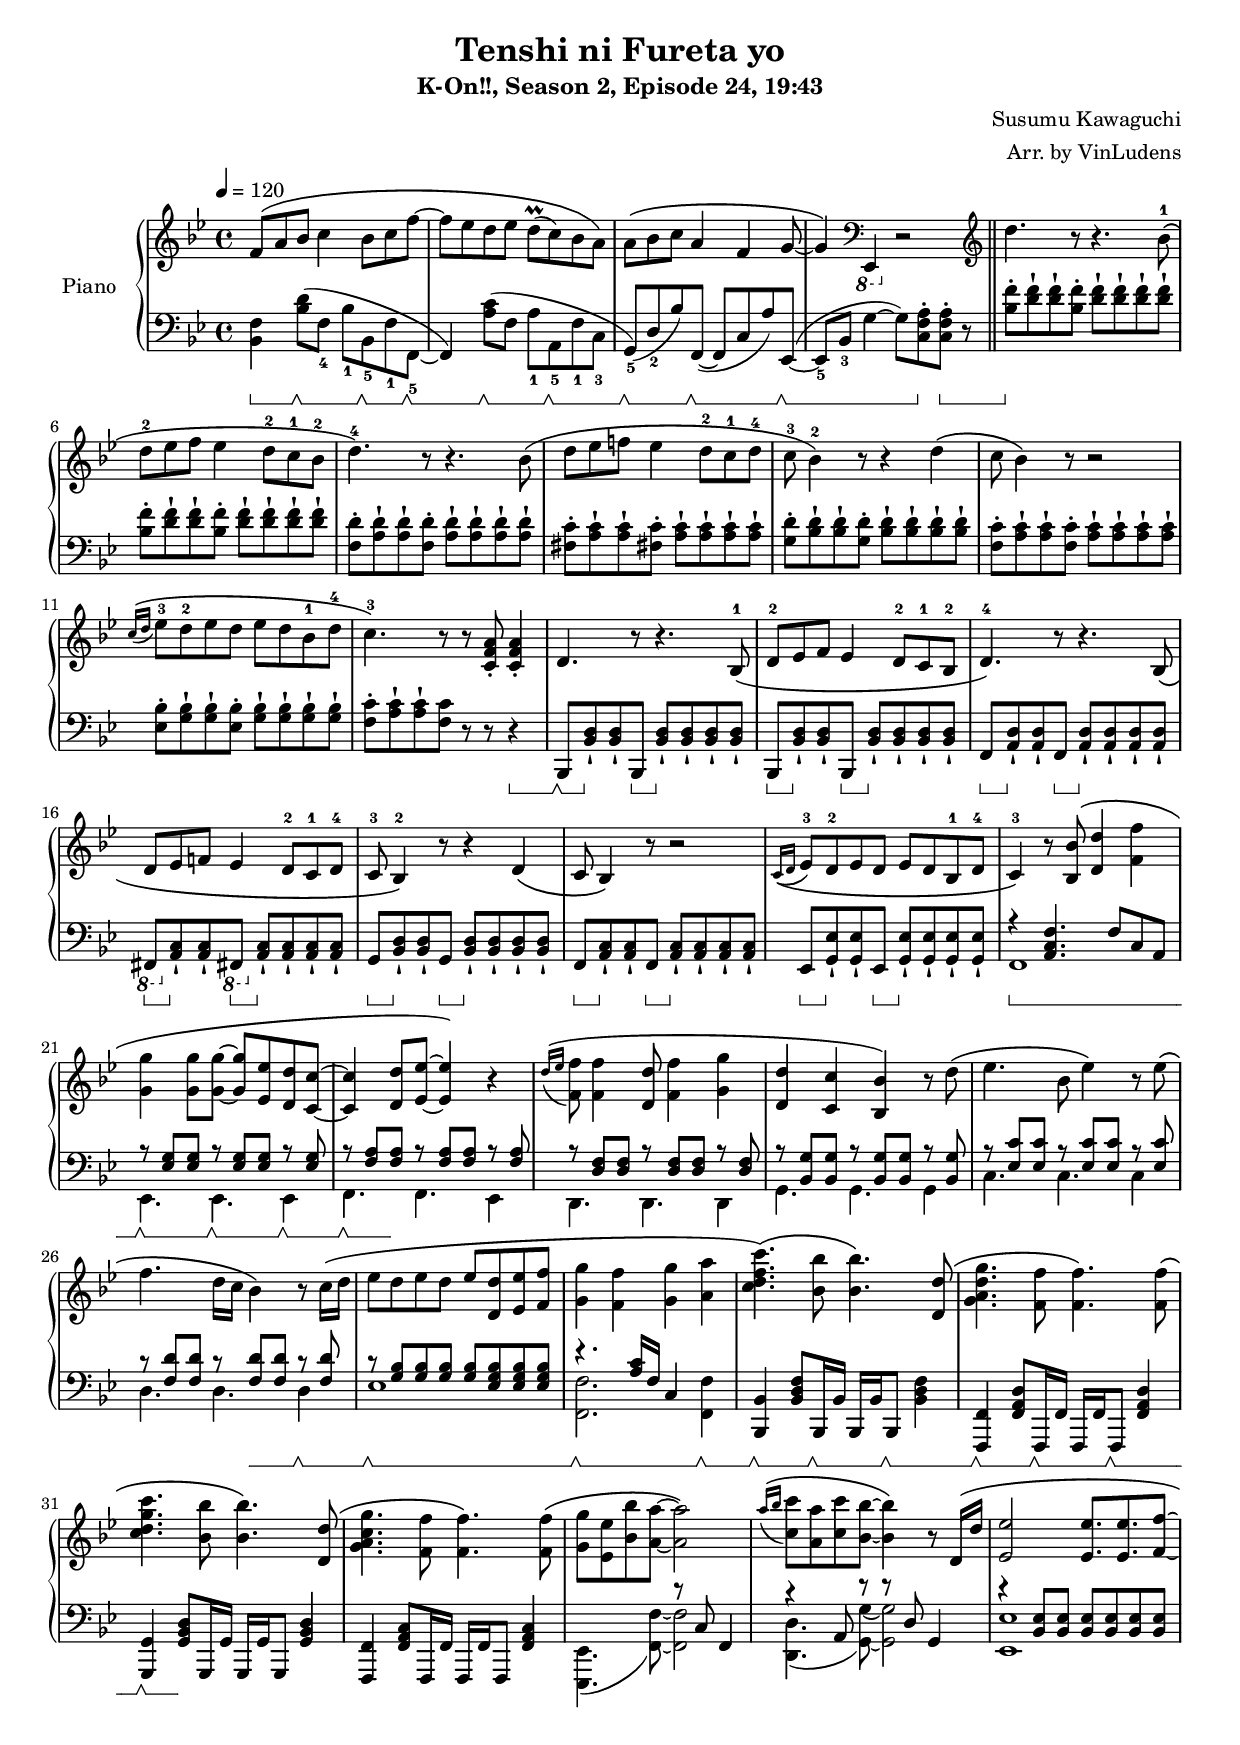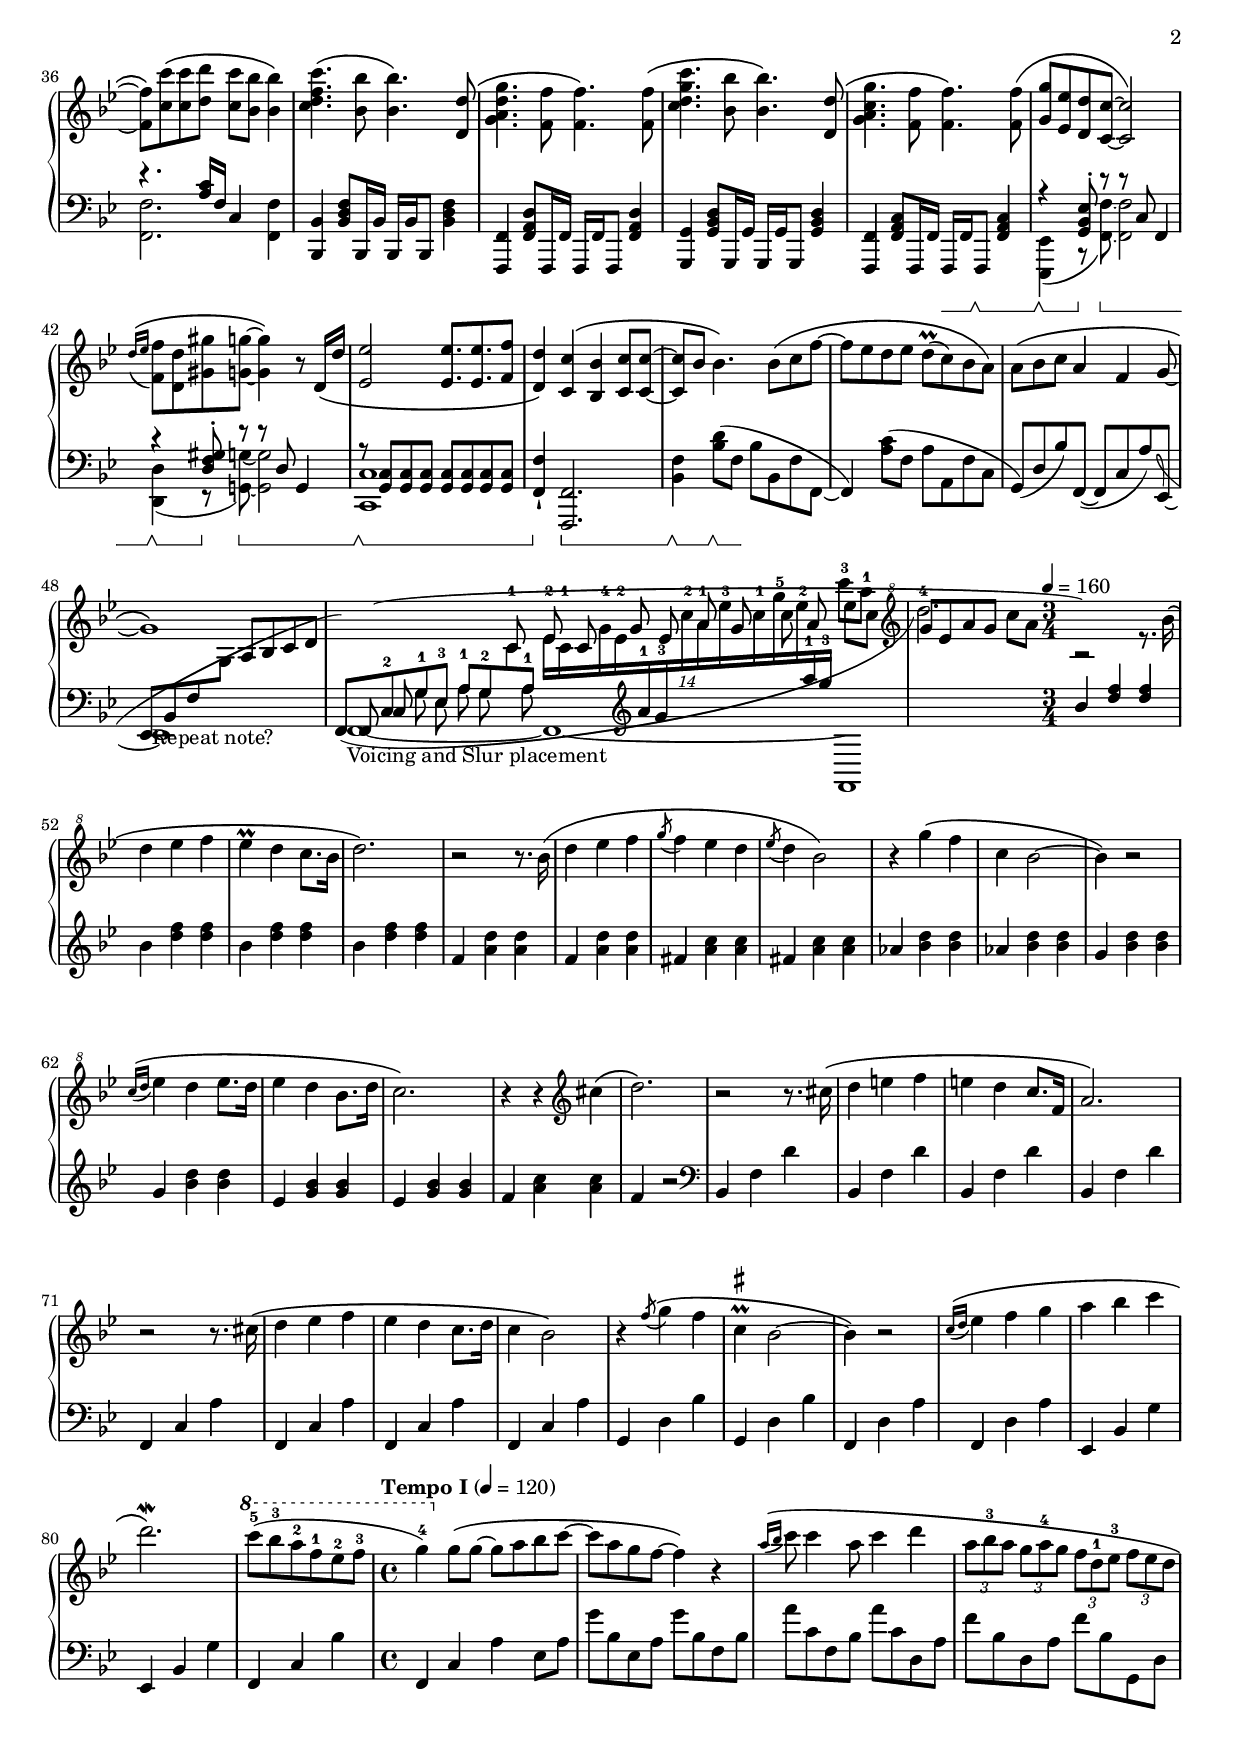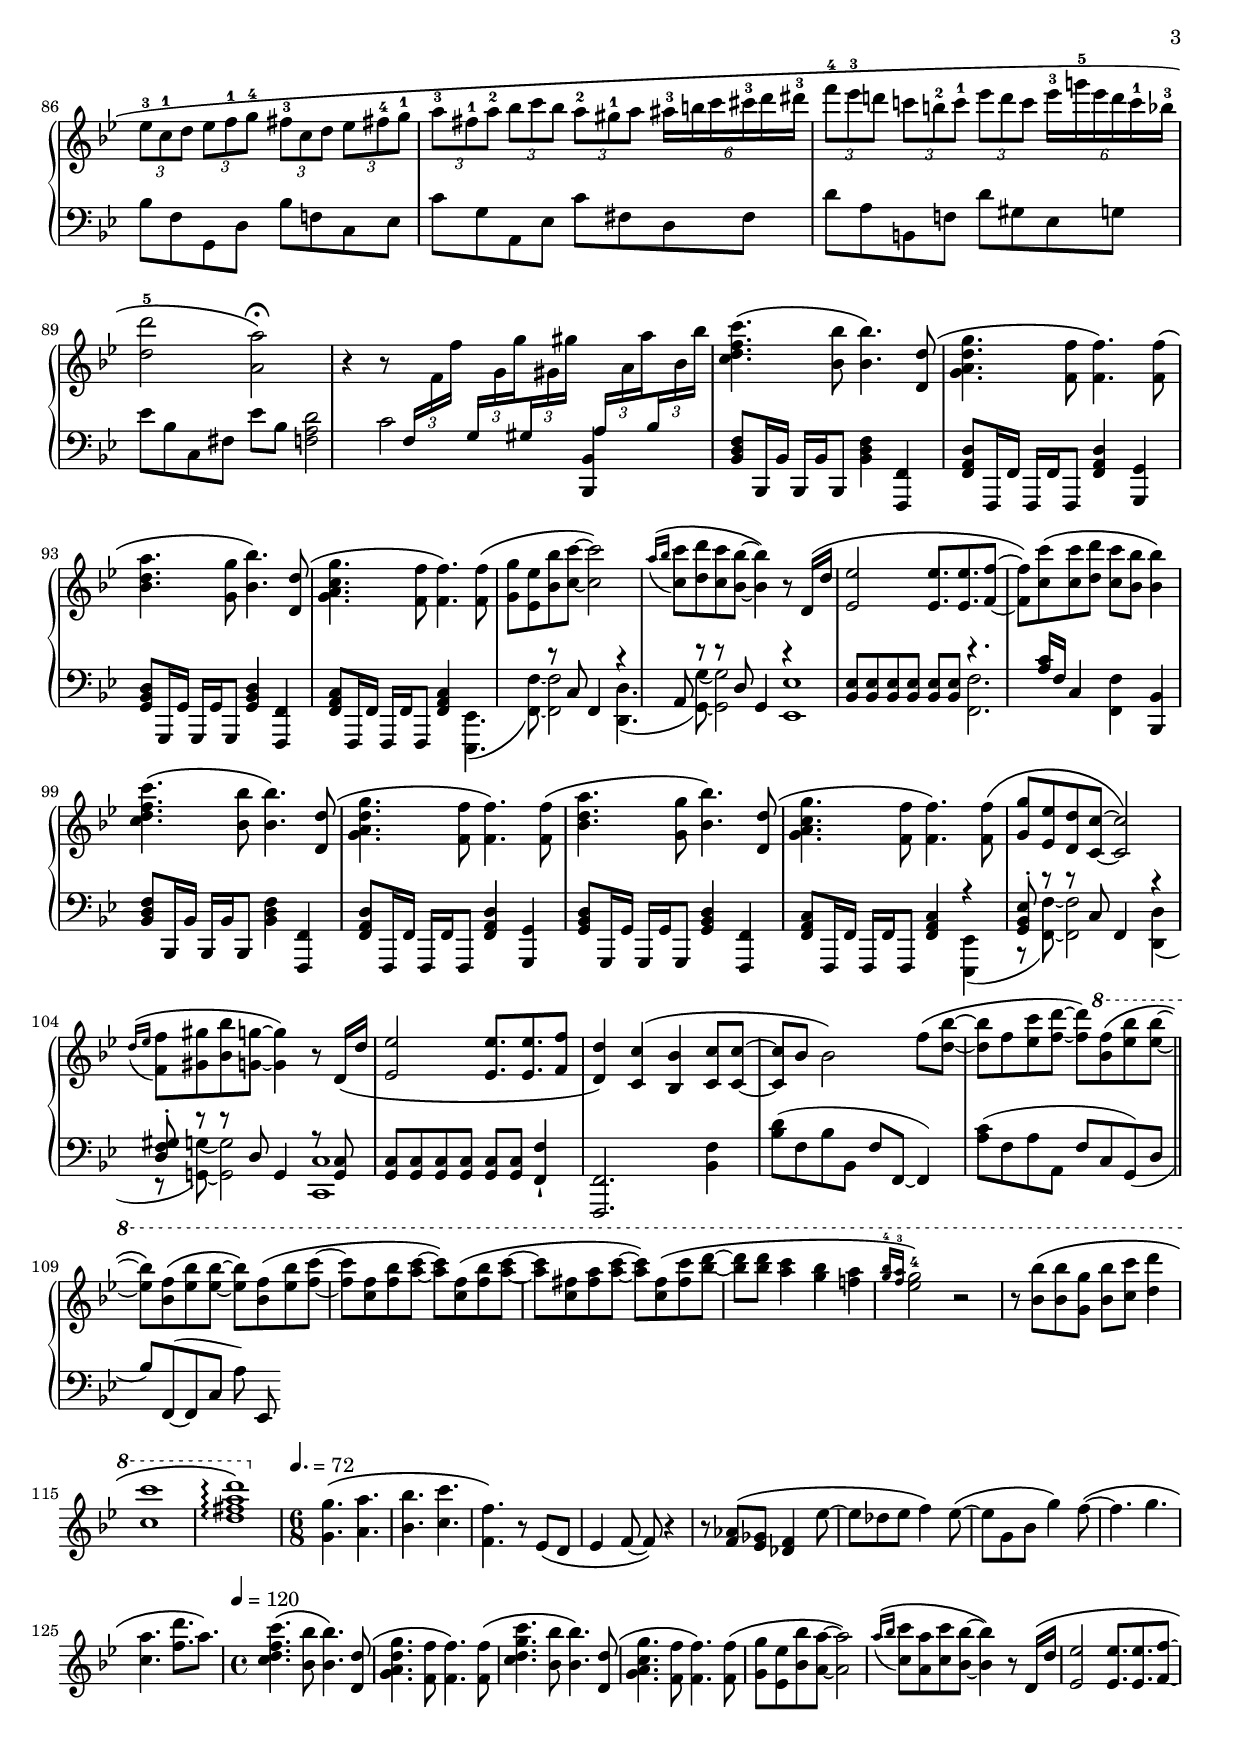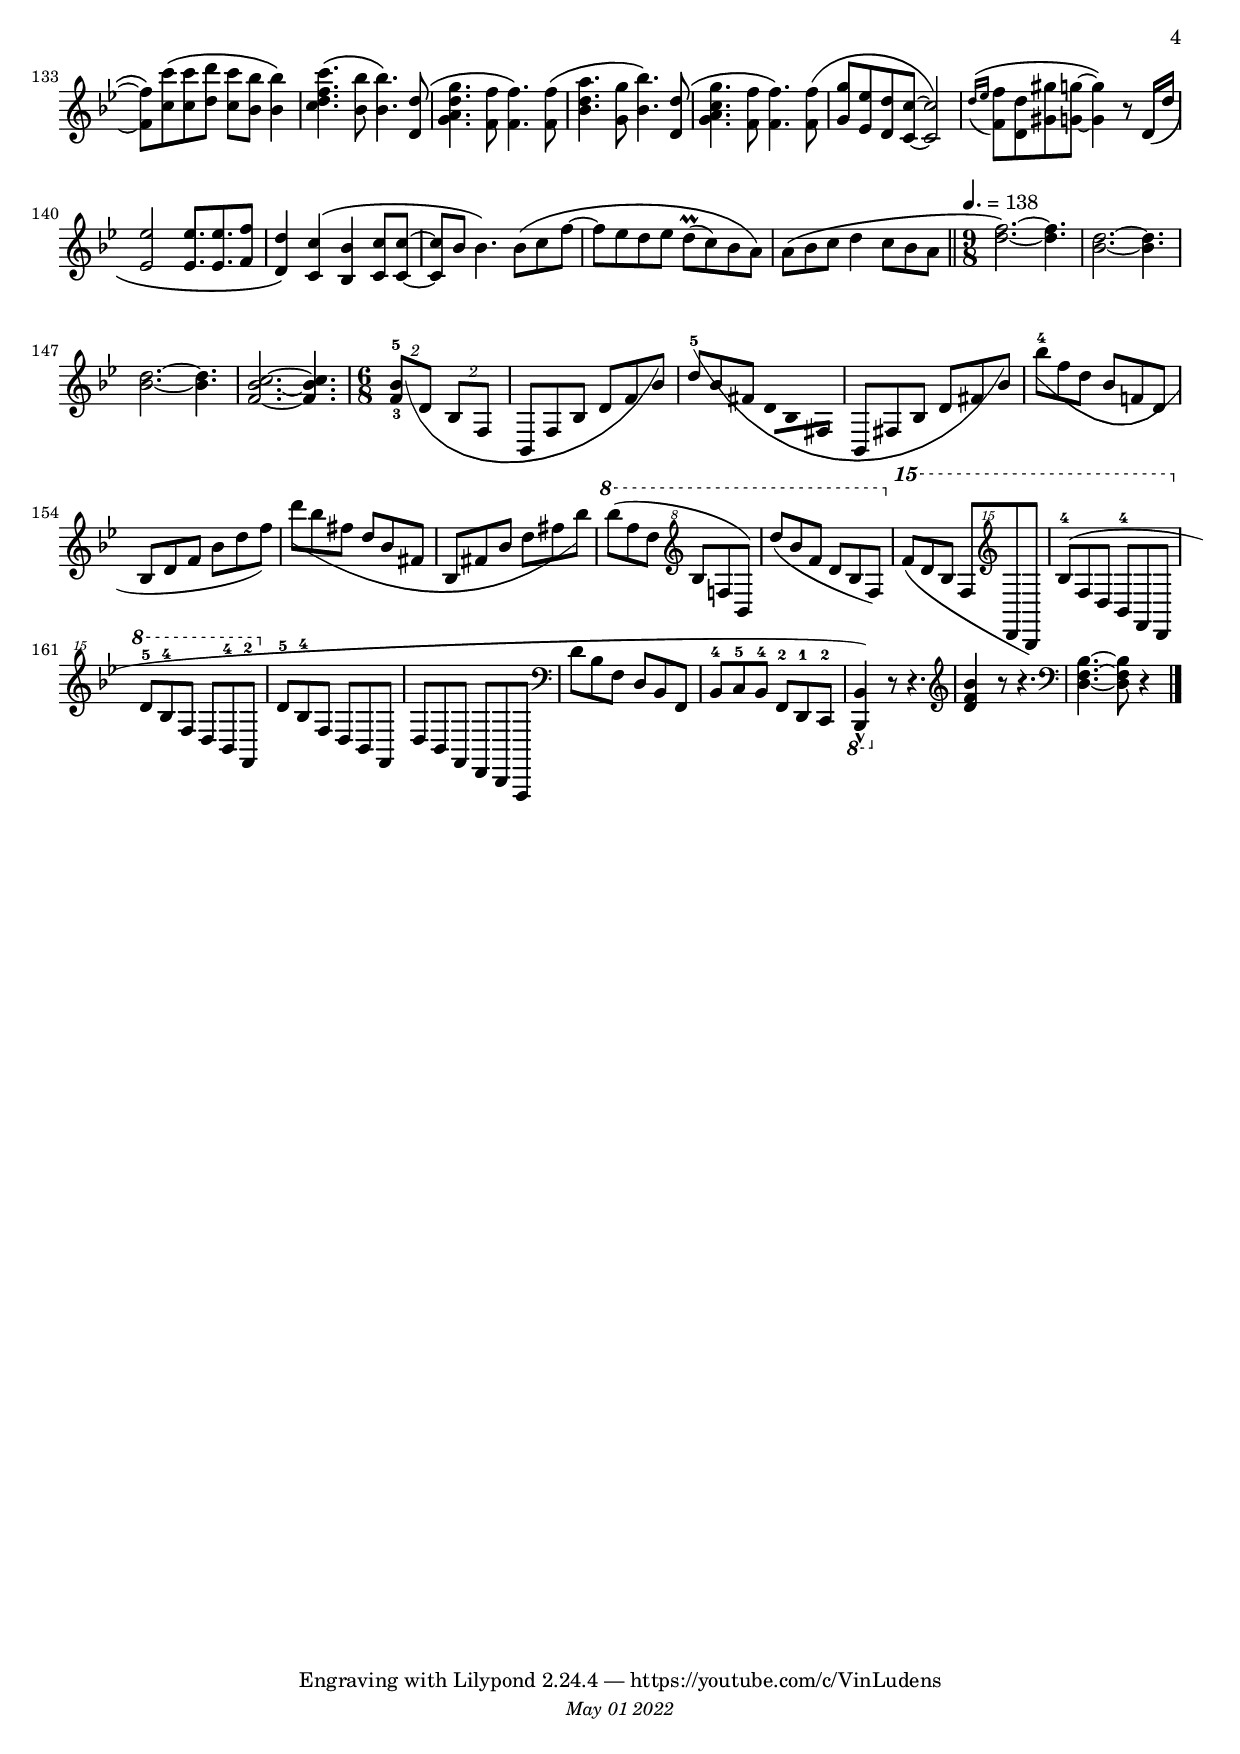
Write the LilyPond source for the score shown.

\version "2.22.1"

%date = #(strftime "%B %d %Y" (localtime (current-time)))
date = "May 01 2022"
\header {
  title = "Tenshi ni Fureta yo"
  subtitle = "K-On!!, Season 2, Episode 24, 19:43"
  %instrument = "Piano"
  composer = "Susumu Kawaguchi"
  arranger = "Arr. by VinLudens"
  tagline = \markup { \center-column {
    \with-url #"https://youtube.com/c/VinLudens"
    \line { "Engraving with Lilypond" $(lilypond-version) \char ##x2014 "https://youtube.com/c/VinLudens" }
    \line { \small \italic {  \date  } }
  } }
}

#(set-global-staff-size 18)
%showLastLength = R1 * 10

pagenumheader = \markup { \fill-line { \null \fromproperty #'page:page-number-string } }
\paper {
  #(set-paper-size "a4")
  evenHeaderMarkup = \markup { \on-the-fly \print-page-number-check-first \pagenumheader }
  oddHeaderMarkup = \evenHeaderMarkup
}

\include "global.ly"
\version "2.22.1"
\include "global.ly"

right = \absolute {
  \global \tempo 4 = 120
  \shape #'((0 . 0) (0 . 0) (0 . 2) (0 . 0)) PhrasingSlur f'8\( a' bes' c''4 bes'8 c'' f'' ~ |
  8 es'' d'' es'' d''(\prall c'') bes' a'\) |
  a'\( bes' c'' a'4 f'4 g'8 ~ |
  4\) \clef "bass" \ottava -1 es,, \ottava 0 r2 | 
  
  \bar "||" \clef "treble"
  
  d''4. r8 r4. bes'8-1\( |
  d''-2 es'' f'' es''4 d''8-2 c''-1 bes'-2 |
  d''4.-4\) r8 r4. bes'8\( |
  d''8 es'' f'' es''4 d''8-2 c''-1 d''-4 |
  c''-3 bes'4-2\) r8 r4 d''\( |
  c''8 bes'4\) r8 r2 \acciaccatura { c''16\( d'' } |
  es''8-3 d''-2 es'' d'' es'' d'' bes'-1 d''-4 |
  c''4.-3\) r8 r8 <c' f' a'>-. q4-.|
  
  d'4. r8 r4. bes8-1\( |
  d'-2 es' f' es'4 d'8-2 c'-1 bes-2 |
  d'4.-4\) r8 r4. bes8\( |
  d'8 es' f' es'4 d'8-2 c'-1 d'-4 |
  c'-3 bes4-2\) r8 r4 d'\( |
  c'8 bes4\) r8 r2 \acciaccatura { c'16\( d' } |
  es'8-3 d'-2 es' d' es' d' bes-1 d'-4 |
  c'4-3\) r8 <bes bes'>8\( <d' d''>4 <f' f''> |
  
  
  <g' g''>4 q8 8 ~ 8 <es' es''> <d' d''> <c' c''> ~ |
  q4 <d' d''>8 <es' es''> ~ 4\) r4 |
  \acciaccatura { d''16\( es'' } <f' f''>8 <f' f''>4 <d' d''>8 <f' f''>4 <g' g''> |
  <d' d''> <c' c''> <bes bes'>\) r8 d''8\( |
  









  es''4. bes'8 es''4\) r8 es''\( |
  f''4. d''16 c'' bes'4\) r8 c''16\( d'' |
  es''8 d'' es'' d'' es'' <d' d''> <es' es''> <f' f''>
  <g' g''>4 <f' f''> <g' g''> <a' a''> |










  <c'' d'' f'' c'''>4.\)\( <bes' bes''>8 <bes' bes''>4.\) <d' d''>8\( |
  <g' a' d'' g''>4. <f' f''>8 <f' f''>4.\) <f' f''>8\( |
  <c'' d'' g'' c'''>4. <bes' bes''>8 <bes' bes''>4.\) <d' d''>8\( |
  <g' a' c'' g''>4. <f' f''>8 4.\) <f' f''>8\( |

  <g' g''>8 <es' es''> <bes' bes''> <a' a''> ~ 2\) |
  \acciaccatura { a''16\( bes'' } <c'' c'''>8 <a' a''> <c'' c'''> <bes' bes''> ~ 4\) r8 d'16\( d'' |
  <es' es''>2 <es' es''>8. q <f' f''>8 ~ |
  q8\) <c'' c'''>\( <c'' c'''> <d'' d'''> <c'' c'''> <bes' bes''> <bes' bes''>4\) |








  <c'' d'' f'' c'''>4.\( <bes' bes''>8 <bes' bes''>4.\) <d' d''>8\( |
  <g' a' d'' g''>4. <f' f''>8 <f' f''>4.\) <f' f''>8\( |
  <c'' d'' g'' c'''>4. <bes' bes''>8 <bes' bes''>4.\) <d' d''>8\( |
  <g' a' c'' g''>4. <f' f''>8 4.\) <f' f''>8\( |

  <g' g''>8 <es' es''> <d' d''> <c' c''> ~ 2\) |
  \acciaccatura { d''16\( es'' } <f' f''>8 <d' d''> <gis' gis''> <g' g''> ~ 4\) r8 d'16\( d'' |
  <es' es''>2 <es' es''>8. q <f' f''>8 |
  <d' d''>4\) <c' c''>\( <bes bes'> <c' c''>8 <c' c''> ~ |








  q8 bes' bes'4.\) \shape #'((0 . 0) (0 . 0) (0 . 2) (0 . 0)) PhrasingSlur bes'8\( c'' f'' ~ |
  8 es'' d'' es'' d''( \prall c'') bes' a'\) |
  a'\( bes' c'' a'4 f'4 g'8 ~ |

  1\) | \cadenzaOn %\override Score.BarNumber.break-visibility = #all-visible
  \change Staff = "left" \shape #'((0 . 0) (3 . -1.5) (0 . 2) (-0.5 . 10)) Slur f,8_([ c8-2 g-1 es-3] \once\override Beam.positions = #'(4.4 . 4) a-1[ g-2 \change Staff = "right" c'-1 \change Staff = "left" a-1]
  \change Staff = "right" \tuplet 14/16 { \stemDown es'16-2[ c'-1 g'-4 es'-2 \change Staff = "left" \clef "treble" \stemUp a'-1 g'-3 \change Staff = "right" \stemDown c''-2 a'-1
  es''-3 c''-1 g''-5 es''-2 \change Staff = "left" \stemUp a''-1 g''-3] } \change Staff = "right" \stemNeutral \cadenzaOff \partial 4 c'''8[-3 a''-1] | 
  
  \clef "treble^8"
  %\time 3/4 \tempo 4 = 160
  
  d'''2.-4) |
  r2 r8. bes''16\( |
  d'''4 es''' f''' |
  es'''\prall d''' c'''8. bes''16 |
  d'''2.\) |
  r2 r8. bes''16-\tweak positions #'(1.5 . 1.5) \( |
  d'''4 es''' f'''
  \acciaccatura g'''8 f'''4 es''' d'''
  \acciaccatura es'''8 d'''4 bes''2\) |
  r4 g'''\( f''' |
  c''' bes''2 ~ |
  4\) r2 |
  \acciaccatura { c'''16\( d''' } es'''4 d''' es'''8. d'''16 |
  es'''4 d''' bes''8. d'''16 |
  c'''2.\) |
  r4 r \clef "treble" cis''4\( |
  
  d''2.\) |
  r2 r8. cis''16\( |
  d''4 e'' f'' |
  e'' d'' c''8. f'16 |
  a'2.\) |
  r2 r8. cis''16\( |
  d''4 es'' f'' |
  es'' d'' c''8. d''16 |
  c''4 bes'2\) |
  r4 \acciaccatura f''8\( g''4 f'' |
  \once\override Script.script-priority = #-100 c''^\prall^\markup{\sharp} bes'2 ~ |
  4\) r2 |
  \acciaccatura { c''16\( d'' } es''4 f'' g'' |
  a'' bes'' c''' |
  d'''2.\mordent\) |
  \ottava 1 c''''8-5( bes'''-3 a'''-2 f'''-1 es'''-2 f'''-3 |

  \time 4/4 \tempo "Tempo I" 4 = 120
  g'''4-4) \ottava 0  g''8\( g''8 ~ 8 a'' bes'' c'''8 ~ |
  8 a'' g'' f'' ~ 4\) r4 |
  \acciaccatura { a''16\( bes'' } c'''8 c'''4 a''8 c'''4 d''' |
  \tuplet 3/2 4 { a''8 bes''-3 a'' g'' a''-4 g'' f'' d''-1 es''-3 f'' es'' d'' } |
  \tuplet 3/2 4 { es''8-3 c''-1 d'' es'' f''-1 g''-4 fis''-3 c'' d'' es'' fis''-4 g''-1 } |
  \tuplet 3/2 4 { a''-3 fis''-1 a''-2 bes'' c''' bes'' a''-2 gis''-1 a'' } \tuplet 6/4 { ais''16-3 b'' c''' cis'''-3 d''' dis'''-3} |
  \tuplet 3/2 4 { f'''8-4 es'''-3 d''' c''' b''-2 c'''-1 es''' d''' c''' }
  \tuplet 6/4 { es'''16-3 g'''-5 es''' d''' c'''-1 bes''-3 } <d'' d'''-5>2 <a' a''>\)\fermata | \set baseMoment = #(ly:make-moment 1/8) \override TupletBracket.bracket-visibility = #'if-no-beam
  r4 r8 \tuplet 3/2 { \change Staff = "left" f16 \change Staff = "right" f' f'' } \set subdivideBeams = ##t \tuplet 3/2 8 { \change Staff = "left" g16 \change Staff = "right" g' g'' \change Staff = "left" gis \change Staff = "right" gis' gis'' \change Staff = "left" a \change Staff = "right" a' a'' \change Staff = "left" bes \change Staff = "right" bes' bes'' } \unset subdivideBeams \revert TupletBracket.bracket-visibility |

  <c'' d'' f'' c'''>4.\( <bes' bes''>8 <bes' bes''>4.\) <d' d''>8\( |
  <g' a' d'' g''>4. <f' f''>8 <f' f''>4.\) <f' f''>8\( |
  <bes' d'' a''>4. <g' g''>8 <bes' bes''>4.\) <d' d''>8\( |
  <g' a' c'' g''>4. <f' f''>8 4.\) <f' f''>8\( |

  <g' g''>8 <es' es''> <bes' bes''> <c'' c'''> ~ 2\) |
  \acciaccatura { a''16\( bes'' } <c'' c'''>8 <d'' d'''> <c'' c'''> <bes' bes''> ~ 4\) r8 d'16\( d'' |
  <es' es''>2 <es' es''>8. q <f' f''>8 ~ |
  q8\) <c'' c'''>\( <c'' c'''> <d'' d'''> <c'' c'''> <bes' bes''> <bes' bes''>4\) |








  <c'' d'' f'' c'''>4.\( <bes' bes''>8 <bes' bes''>4.\) <d' d''>8\( |
  <g' a' d'' g''>4. <f' f''>8 <f' f''>4.\) <f' f''>8\( |
  <bes' d'' a''>4. <g' g''>8 <bes' bes''>4.\) <d' d''>8\( |
  <g' a' c'' g''>4. <f' f''>8 4.\) <f' f''>8\( |

  <g' g''>8 <es' es''> <d' d''> <c' c''> ~ 2\) |
  \acciaccatura { d''16\( es'' } <f' f''>8 <gis' gis''> <bes' bes''> <g' g''> ~ 4\) r8 d'16\( d'' |
  <es' es''>2 <es' es''>8. q <f' f''>8 |
  <d' d''>4\) <c' c''>\( <bes bes'> <c' c''>8 <c' c''> ~ |








  8 bes' bes'2\) f''8\( <d'' bes''>8 ~ |
  8 f''8 <es'' c'''> <f'' d'''>8 ~ 8\) \ottava 1 <bes'' f'''>8\( <es''' bes'''>8 8 ~ |
  
  \bar "||"
  8\) <bes'' f'''>8\( <es''' bes'''> <es''' bes'''>8 ~ 8\) <bes'' f'''>\( <es''' bes'''> <f''' c''''>8 ~ |
  8 <c''' f'''> <f''' bes'''> <a''' c''''>8 ~ 8\) <c''' f'''>\( <f''' bes'''> <a''' c''''>8 ~ |
  8 <c''' fis'''> <fis''' a'''> <a''' c''''>8 ~ 8\) <c''' fis'''>\( <fis''' c''''> <bes''' d''''>8 ~ |
  8 8 <a''' c''''>4 <g''' bes'''> <f''' a'''> |
  \grace { <g''' bes'''-4>16 <f''' a'''-3> } <es''' g'''-4>2\) r |
  r8 <bes'' bes'''>8\( 8 <g'' g'''> <bes'' bes'''> <c''' c''''> <d''' d''''>4 |
  <c''' c''''>1 |
  <d''' fis''' a''' d''''>1\)\arpeggio | \ottava 0
  
  \time 6/8 \tempo 4. = 72
  <g' g''>4.\( <a' a''> |
  <bes' bes''> <c'' c'''> |
  <f' f''>4.\) r8 es'\( d' |
  es'4 f'8 ~ 8\) r4 |
  r8 <f' as'>\( <es' ges'> <des' f'>4 es''8 ~ |
  8 des'' es'' f''4\) es''8\( ~ |
  8 g' bes' g''4\) f''8\( ~ |
  4. g''4. |
  <c'' a''> <f'' d'''>8. a''\) |
  
  
  \time 4/4 \tempo 4=120
  <c'' d'' f'' c'''>4.\( <bes' bes''>8 <bes' bes''>4.\) <d' d''>8\( |
  <g' a' d'' g''>4. <f' f''>8 <f' f''>4.\) <f' f''>8\( |
  <c'' d'' g'' c'''>4. <bes' bes''>8 <bes' bes''>4.\) <d' d''>8\( |
  <g' a' c'' g''>4. <f' f''>8 4.\) <f' f''>8\( |

  <g' g''>8 <es' es''> <bes' bes''> <a' a''> ~ 2\) |
  \acciaccatura { a''16\( bes'' } <c'' c'''>8 <a' a''> <c'' c'''> <bes' bes''> ~ 4\) r8 d'16\( d'' |
  <es' es''>2 <es' es''>8. q <f' f''>8 ~ |
  q8\) <c'' c'''>\( <c'' c'''> <d'' d'''> <c'' c'''> <bes' bes''> <bes' bes''>4\) |








  <c'' d'' f'' c'''>4.\( <bes' bes''>8 <bes' bes''>4.\) <d' d''>8\( |
  <g' a' d'' g''>4. <f' f''>8 <f' f''>4.\) <f' f''>8\( |
  <bes' d'' a''>4. <g' g''>8 <bes' bes''>4.\) <d' d''>8\( |
  <g' a' c'' g''>4. <f' f''>8 4.\) <f' f''>8\( |

  <g' g''>8 <es' es''> <d' d''> <c' c''> ~ 2\) |
  \acciaccatura { d''16\( es'' } <f' f''>8 <d' d''> <gis' gis''> <g' g''> ~ 4\) r8 d'16\( d'' |
  <es' es''>2 <es' es''>8. q <f' f''>8 |
  <d' d''>4\) <c' c''>\( <bes bes'> <c' c''>8 <c' c''> ~ |








  q8 bes' bes'4.\) \shape #'((0 . 0) (0 . 0) (0 . 2) (0 . 0)) PhrasingSlur bes'8\( c'' f'' ~ |
  8 es'' d'' es'' d''( \prall c'') bes' a'\) |
  a'\( bes' c'' d''4 c''8 bes' a' |

  \time 9/8 \tempo 4. = 138 \bar "||"
  
  <d'' f''>2.\) ~ q4. |
  <bes' d''>2. ~ q4. |
  <bes' d''>2. ~ q4. |
  <f' bes' c''>2. ~ q4. |
  
  \time 6/8    \once\override Score.DynamicText.whiteout = #3 \once\override Score.DynamicText.layer = #-9 \once\override Slur.layer = #-10
  
  \shape #'((1 . 3) (0 . -2.5) (-2.5 . -0.5) (0 . 3)) Slur \tuplet 2/3 4. { <f'-3 bes'-5>8_( d'8 \change Staff = "left" bes f } |
  bes, f bes \change Staff = "right" d' f' bes') |
  \shape #'((0 . 4) (6 . -3) (-3 . 0) (0 . 3)) Slur d''8-5_( bes' fis' \once\override Beam.positions = #'(-5 . -4) d' \change Staff = "left" bes fis |
  bes, fis bes \change Staff = "right" d' fis' bes') | \once\override Score.DynamicText.whiteout = #3 \once\override Score.DynamicText.layer = #-9 \once\override Slur.layer = #-10
  \shape #'((0 . 2.5) (4 . -1.5) (-2 . -1.5) (0 . 3)) Slur bes''-4_( f'' d'' \change Staff = "left" bes' f' d' |
  bes d' f' bes' \change Staff = "right" d'' f'') |
  \shape #'((0 . 3.5) (8 . -1.5) (-6 . -1.5) (0 . 4)) Slur d'''_( bes'' fis'' d'' \change Staff = "left" bes' fis' |
  bes fis' bes' \change Staff = "right" d'' fis'' bes'') | \once\override Staff.OttavaBracket.padding = #1.5
  \ottava 1 \shape #'((0 . 0) (0 . 0) (0 . 1) (0 . 0)) Slur bes'''( f''' d''' \change Staff = "left" \clef "treble^8" bes'' f'' bes') | \change Staff = "right"
  \shape #'((0 . 0) (0 . 0) (0 . 1) (0 . 0)) Slur d''''( bes''' f''' d''' \change Staff = "left" \clef "treble^8" bes'' f'') | \change Staff = "right" \once\override Staff.OttavaBracket.padding = #3
  \ottava 2 \shape #'((0 . 0) (0 . 0) (0 . 1.5) (0 . 0)) Slur f''''( d'''' bes''' f''' \change Staff = "left" \clef "treble^15" d''' bes'') | \change Staff = "right"
  
  \shape #'(((0 . 0) (0 . 0) (0 . 0) (2.5 . 0)) ()) Slur bes''''8-4( f'''' d'''' bes'''-4 f''' d''' | \once\override Staff.OttavaBracket.padding = #2
  \ottava 1 d''''-5 bes'''-4 f''' d''' bes''-4 f''-2 |
  \ottava 0 d'''-5 bes''-4 f'' d'' bes' f' |
  d'' bes' f' d' bes f |
  \clef "bass" d' bes f d bes, f, |
  bes,-4 c-5 bes,-4 f,-2 d,-1 c,-2 |
  \change Staff = "left" \ottava -1 <bes,,, bes,,>4-^) \ottava 0 r8 r4. | \change Staff = "right"
  \clef "treble" <d' f' bes'>4 r8 r4. |
  \clef "bass" <d f bes>4. ~ q8 r4 |

  \bar "|."

%}
}

\version "2.22.1"
\include "global.ly"

left = \absolute {
  \global \override Fingering.direction = #DOWN
  <bes, f>4 \shape #'((0 . 0) (0 . 0) (0 . 0.5) (0 . 0)) Slur <bes d'>8( f-4 bes-1 bes,-5 f-1 f,-5 ~ |
  4) \shape #'((0 . 0) (0 . 0) (0 . 0.5) (0 . 0)) Slur <a c'>8( f a-1 a,-5 f-1 c-3 |
  g,-5)( d-2 bes) \shape #'((0 . 0) (0 . 0) (0 . 0) (0 . 1.5)) Slur f,( ~ 8 c a) es,( ~ |
  8-5 bes,-3 g4 ~ 8) <c f a>8-. 8-. r8 | \revert Fingering.direction
  
  \bar "||" %\clef "treble"
  
  <bes f'>8-. <d' f'>-! <d' f'>-! <bes f'>-. <d' f'>-! <d' f'>-! <d' f'>-! <d' f'>-! |
  <bes f'>8-. <d' f'>-! <d' f'>-! <bes f'>-. <d' f'>-! <d' f'>-! <d' f'>-! <d' f'>-! |
  <f d'>8-. <a d'>-! q-! <f d'>-. <a d'>-! q-! q-! q-! |
  <fis c'>8-. <a c'>-! q-! <fis c'>-. <a c'>-! q-! q-! q-! |
  <g d'>8-. <bes d'>-! q-! <g d'>-. <bes d'>-! q-! q-! q-! |
  <f c'>8-. <a c'>-! q-! <f c'>-. <a c'>-! q-! q-! q-! |
  <ees bes>8-. <g bes>-! q-! <ees bes>-. <g bes>-! q-! q-! q-! |
  <f c'>8-. <a c'>-! q-! <f c'>8 r8 r8 r4 |
  
  bes,,8 <bes, d>-! q-! bes,,8 q-! q-! q-! q-! |
  bes,,8 <bes, d>-! q-! bes,,8 q-! q-! q-! q-! |
  f,8 <a, d>-! q-! f,8 q-! q-! q-! q-! |
  \ottava -1 fis,,8 \ottava 0 <a, c>-! q-! \ottava -1 fis,,8 \ottava 0 q-! q-! q-! q-! |
  g,8 <bes, d>-! q-! g,8 q-! q-! q-! q-! |
  f,8 <a, c>-! q-! f,8 q-! q-! q-! q-! |
  ees,8 <g, es>-! q-! ees,8 q-! q-! q-! q-! |
  << { r4 <a, c f>4. f8 c a, } \\ { f,1 } >> |

  << { \voiceOne 
          r8 <es g> q r q q r q |
          r8 <f a> q r q q r q |
          r8 <d f> q r q q r q |
          r8 <bes, g> q r q q r q |
      }
      \new Voice { \voiceTwo 
          es,4. 4. 4 |
          f,4. 4. es,4 |
          d,4. 4. 4 |
          g,4. 4. 4 |
      }
  >> \oneVoice

  << { \voiceOne 
          r8 <es c'> q r q q r q |
          r8 <f d'> q r q q r q |
          r8 <g bes> q q q <es g bes> q q |
          r4. <a c'>16 f c4 s4 |
      }
      \new Voice { \voiceTwo 
          c4. 4. 4 |
          d4. 4. 4 |
          es1 |
          <f, f>2. q4 |
      }
  >> \oneVoice


  <bes,, bes,>4 <bes, d f>8 bes,,16 bes, bes,, bes, bes,,8 <bes, d f>4 |
  <f,, f,>4 <f, a, d>8 f,,16 f, f,, f, f,,8 <f, a, d>4 |
  <g,, g,>4 <g, bes, d>8 g,,16 g, g,, g, g,,8 <g, bes, d>4 |
  <f,, f,>4 <f, a, c>8 f,,16 f, f,, f, f,,8 <f, a, c>4 |
  << { \voiceOne 
          s2 r8 c f,4 |
          r4 a,8 r8 r8 d g,4 |
          r4 \repeat unfold 6 <bes, es>8 |
          r4. <a c'>16 f c4 s4 |
      }
      \new Voice { \voiceTwo 
          <es,, es,>4.( <f, f>8) ~ 2 |
          <d, d>4.( <g, g>8) ~ 2 |
          <es, es>1 |
          <f, f>2. q4 |
      }
  >> \oneVoice
  <bes,, bes,>4 <bes, d f>8 bes,,16 bes, bes,, bes, bes,,8 <bes, d f>4 |
  <f,, f,>4 <f, a, d>8 f,,16 f, f,, f, f,,8 <f, a, d>4 |
  <g,, g,>4 <g, bes, d>8 g,,16 g, g,, g, g,,8 <g, bes, d>4 |
  <f,, f,>4 <f, a, c>8 f,,16 f, f,, f, f,,8 <f, a, c>4 |
  << { \voiceOne
          r4 <g, bes, es>8-. r r c f,4 |
          r4 <d f gis>8-. r8 r8 d g,4 |
          r8 \repeat unfold 7 <g, c>8 |
          s1 |
      }
      \new Voice { \voiceTwo 
          <es,, es,>4( r8 <f, f>8) ~ 2 |
          <d, d>4( r8 <g, g>8) ~ 2 |
          <c, c>1 | \voiceOne
          <f, f>4_! <f,, f,>2. |
      }
  >> \oneVoice
  <bes, f>4 \shape #'((0 . 0) (0 . 0) (0 . 0.5) (0 . 0)) Slur <bes d'>8( f bes bes, f f, ~ |
  4) \shape #'((0 . 0) (0 . 0) (0 . 0.5) (0 . 0)) Slur <a c'>8( f a a, f c |
  g,)( d bes) \shape #'((0 . 0) (0 . 0) (0 . 0) (0 . 1.5)) Slur f,( ~ 8 c a) \shape #'((0 . 0) (0 . 5) (-4 . 3) (0 . 0)) Slur es,^( ~ | 
  << { \voiceTwo 
          ees,1-"Repeat note?" |
          \hideNotes \change Staff = "right" \once\override NoteColumn.ignore-collision = ##t <es' a'>1) \unHideNotes \change Staff = "left" |
          s1 |
          s1 |
      }
      \new Voice { %\voiceTwo 
          \once\override Beam.positions = #'(2 . 3) ees,8 bes, f \change Staff = "right" g a bes c' d'|
          \change Staff = "left" 
          f,8^( c8 g es \once\override Beam.positions = #'(4.4 . 4) a g \change Staff = "right" c' \change Staff = "left" a |
          \change Staff = "right" es' c' g' es' a' g' c'' a' |
          es'' c'' g'' es'' a'' g'' c''' a'' |
          \time 3/4 \hideNotes\once\override NoteColumn.ignore-collision = ##t d'''2._) \unHideNotes |
      }
      \new Voice { \voiceTwo
        s1 |
        f,1_"Voicing and Slur placement" ~ |
        1 ~ |
        1 | \voiceOne 
        
        \clef "treble"
        \time 3/4 \tempo 4 = 160
  
        bes'4 <d'' f''> q |
      }
  >> \oneVoice

  bes'4 q q |
  bes'4 q q |
  bes'4 q q |
  f' <a' d''> q |
  f' <a' d''> q |
  fis' <a' c''> q |
  fis' <a' c''> q |
  aes' <bes' d''> q |
  aes' <bes' d''> q |
  g' <bes' d''> q |
  g' q q |
  es' <g' bes'> q |
  es' q q |
  f' <a' c''> q |
  f'4 r2 |
  
  \clef "bass" bes,4 f d' |
  bes,4 f d' |
  bes,4 f d' |
  bes,4 f d' |
  f,4 c a |
  f, c a |
  f, c a |
  f, c a |
  g, d bes |
  g, d bes |
  f, d a |
  f, d a |
  es, bes, g |
  es, bes, g |
  f, c bes |
  f, c a |


  es8 a g' bes es a g' bes |
  f bes a' c' f bes a' c' |
  d a f' bes d a f' bes |
  g, d bes f g, d bes f |
  c8 es c' g a, es c' fis |
  d fis d' a b, f d' gis |
  es g es' bes c fis es' bes |
  <f a d'>2 c' |
  
  <bes,, bes,>4 <bes, d f>8 bes,,16 bes, bes,, bes, bes,,8 <bes, d f>4 |
  <f,, f,>4 <f, a, d>8 f,,16 f, f,, f, f,,8 <f, a, d>4 |
  <g,, g,>4 <g, bes, d>8 g,,16 g, g,, g, g,,8 <g, bes, d>4 |
  <f,, f,>4 <f, a, c>8 f,,16 f, f,, f, f,,8 <f, a, c>4 |
  << { \voiceOne 
          s2 r8 c f,4 |
          r4 a,8 r8 r8 d g,4 |
          r4 \repeat unfold 6 <bes, es>8 |
          r4. <a c'>16 f c4 s4 |
      }
      \new Voice { \voiceTwo 
          <es,, es,>4.( <f, f>8) ~ 2 |
          <d, d>4.( <g, g>8) ~ 2 |
          <es, es>1 |
          <f, f>2. q4 |
      }
  >> \oneVoice
  <bes,, bes,>4 <bes, d f>8 bes,,16 bes, bes,, bes, bes,,8 <bes, d f>4 |
  <f,, f,>4 <f, a, d>8 f,,16 f, f,, f, f,,8 <f, a, d>4 |
  <g,, g,>4 <g, bes, d>8 g,,16 g, g,, g, g,,8 <g, bes, d>4 |
  <f,, f,>4 <f, a, c>8 f,,16 f, f,, f, f,,8 <f, a, c>4 |
  << { \voiceOne
          r4 <g, bes, es>8-. r r c f,4 |
          r4 <d f gis>8-. r8 r8 d g,4 |
          r8 \repeat unfold 7 <g, c>8 |
          s1 |
      }
      \new Voice { \voiceTwo 
          <es,, es,>4( r8 <f, f>8) ~ 2 |
          <d, d>4( r8 <g, g>8) ~ 2 |
          <c, c>1 | \voiceOne
          <f, f>4_! <f,, f,>2. |
      }
  >> \oneVoice
  <bes, f>4 \shape #'((0 . 0) (0 . 0) (0 . 0.5) (0 . 0)) Slur <bes d'>8( f bes bes, f f, ~ |
  4) \shape #'((0 . 0) (0 . 0) (0 . 0.5) (0 . 0)) Slur <a c'>8( f a a, f c |
  g,)( d bes) \shape #'((0 . 0) (0 . 0) (0 . 0) (0 . 1.5)) Slur f,( ~ 8 c a) \shape #'((0 . 0) (0 . 5) (-4 . 3) (0 . 0)) Slur es, ~ | 
%}
}

\version "2.22.1"
\include "global.ly"

crescPoco = \tweak DynamicText.self-alignment-X #LEFT 
        #(make-dynamic-script (markup #:normal-text #:italic "cresc. poco a poco"))

rit = \tweak DynamicText.self-alignment-X #LEFT #(make-dynamic-script
  (markup #:normal-text #:italic "rit."))

rall = \tweak DynamicText.self-alignment-X #LEFT #(make-dynamic-script
  (markup #:normal-text #:italic "rall."))

dynamics = {
  \global
  % allow text in the dynamics block to be centered vertically
  % \override TextScript.extra-offset = #'(0 . 1)
%}
}

\version "2.22.1"
\include "global.ly"

sustainRaise = \sustainOff\sustainOn

% https://music.stackexchange.com/questions/113927/how-to-remove-piano-pedal-bracket-edges-on-both-sides
sustainTrailStart = \once\override Dynamics.PianoPedalBracket.edge-height = #'(0 . 1)
sustainTrailEnd   = \once\override Dynamics.PianoPedalBracket.edge-height = #'(1 . 0)

pedal = { \override SustainPedal.X-offset = #5
  \global \set Dynamics.pedalSustainStyle = #'bracket
  % allow text in the dynamics block to be centered vertically
  % \override TextScript.extra-offset = #'(0 . 1)
  s4\sustainOn s4\sustainRaise s8 s8\sustainRaise s8 s8\sustainRaise |
  s4 s\sustainRaise s8 s8\sustainRaise  s4 |
  s4\sustainRaise s8 s8\sustainRaise s4 s8 s8\sustainRaise |
  s4 s4 s8 8\sustainOff s4\sustainOn |
  s1\sustainOff | 
  s1*6 |
  s2. s4\sustainOn |
  s8\sustainRaise s8\sustainOff s8 s8\sustainOn s2\sustainOff |
  s8\sustainOn s8\sustainOff s8 s8\sustainOn s2\sustainOff |
  s8\sustainOn s8\sustainOff s8 s8\sustainOn s2\sustainOff |
  s8\sustainOn s8\sustainOff s8 s8\sustainOn s2\sustainOff |
  s8\sustainOn s8\sustainOff s8 s8\sustainOn s2\sustainOff |
  s8\sustainOn s8\sustainOff s8 s8\sustainOn s2\sustainOff |
  s8\sustainOn s8\sustainOff s8 s8\sustainOn s2\sustainOff |
  s1\sustainOn |
  s4.\sustainRaise s4.\sustainRaise s4\sustainRaise |
  \sustainTrailEnd s4\sustainRaise s8\sustainOff s4. s4 |
  s1*3 |
  s2 \sustainTrailStart s4\sustainOn s4\sustainRaise
  s1\sustainRaise |
  s2.\sustainRaise s4\sustainRaise |
  s4.\sustainRaise s8\sustainRaise s8 s8\sustainRaise s4 | % chorus
  s4.\sustainRaise s8\sustainRaise s8 s8\sustainRaise s4 | % chorus
  \sustainTrailEnd s4\sustainRaise s8\sustainOff s8 s8 s8 s4 |
  s1*8 |
  s2 \sustainTrailStart s8\sustainOn s8\sustainRaise s4 |
  s4\sustainRaise s8\sustainOff s8\sustainOn s2 |
  s4\sustainRaise s8\sustainOff s8\sustainOn s2 |
  s1\sustainRaise |
  s4\sustainOff s2.\sustainOn |
  s4\sustainRaise \sustainTrailEnd s8.\sustainRaise s16\sustainOff s2 |

%}
}


\score {
  \new PianoStaff \with {
    instrumentName = "Piano"
  } << \accidentalStyle piano
    \new Staff = "right" \with {
      midiInstrument = "acoustic grand"
    } \right
    \new Dynamics = "Dynamics" \dynamics
    \new Staff = "left" \with {
      midiInstrument = "acoustic grand"
    } { \clef bass \left }
    \new Dynamics = "Pedal" \pedal
  >>
  \layout { }
  \midi {
    %\tempo 4=80
    %\set Staff.midiMaximumVolume = #0.7
  }
}
